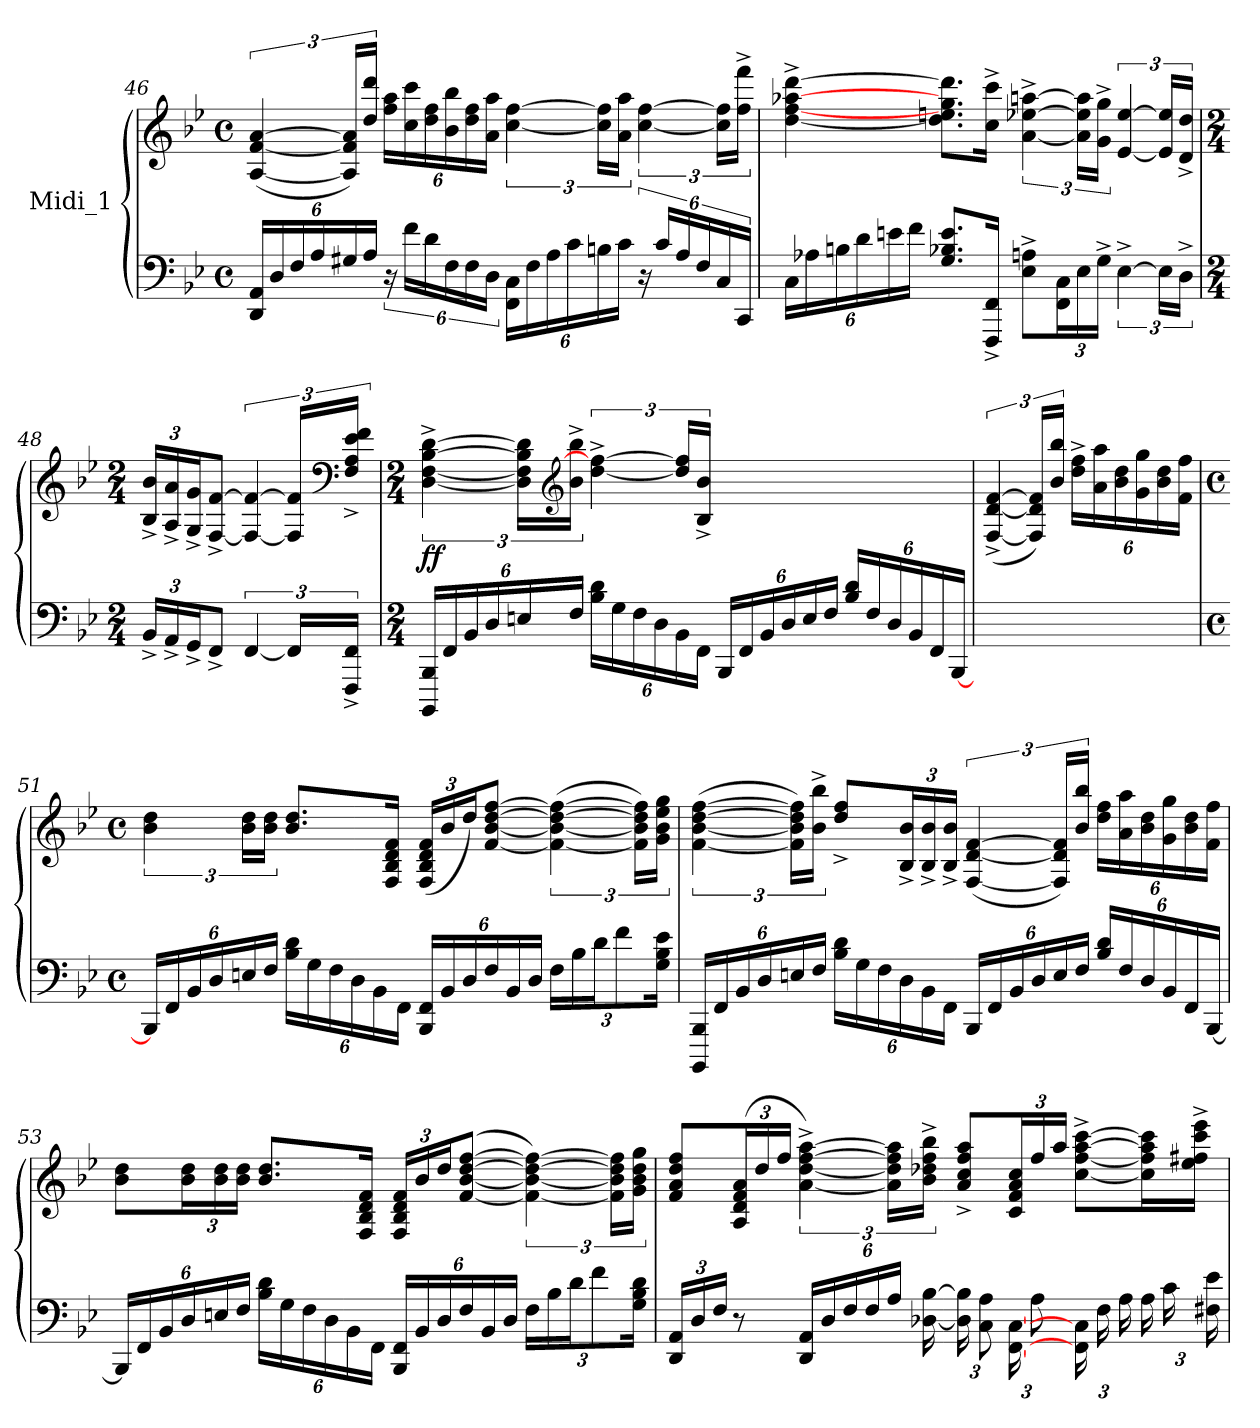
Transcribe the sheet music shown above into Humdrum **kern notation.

**kern	**kern	**dynam
*part1	*part1	*part1
*staff2	*staff1	*staff1/2
*I"Midi_1	*	*
!!LO:LB:g=z
*clefF4	*clefG2	*
*k[b-e-]	*k[b-e-]	*
*B-:	*B-:	*
*M4/4	*M4/4	*
*met(c)	*met(c)	*
*Xbrackettup	*	*
=46	=46	=46
24DD/ 24AA/LL	([6A/ [6f/ [6a/	.
24D/	.	.
24F/	.	.
24A/	.	.
24G#X/	24A/] 24f/] 24a/]LL)	.
24A/JJ	24dd/ 24ddd/JJ	.
*brackettup	*Xbrackettup	*
24r	24ff\ 24aa\LL	.
24f\LL	24cc\ 24ccc\	.
24d\	24dd\ 24ff\	.
*Xbrackettup	*	*
24F\	24b-\ 24bb-\	.
24F\	24dd\ 24ff\	.
24D\JJ	24a\ 24aa\JJ	.
*	*brackettup	*
24FF\ 24C\LL	[6cc\ [6ff\	.
24F\	.	.
24A\	.	.
24c\	.	.
24Bn\	24cc\] 24ff\]LL	.
24c\JJ	24a\ 24aa\JJ	.
*brackettup	*	*
24r	[6cc\ [6ff\	.
24c/LL	.	.
24A/	.	.
24F/	.	.
24C/	24cc\] 24ff\]LL	.
24CC/JJ	24ff\^ 24fff\^JJ	.
=47	=47	=47
*Xbrackettup	*	*
24C\LL	[4dd\^ [4ff\^ [4aa-X\^ [4ddd\^	.
24A-X\	.	.
24Bn\	.	.
24d\	.	.
24en\	.	.
24f\JJ	.	.
8.G/ 8.B-X/ 8.e/L	8.dd\] 8.een\ 8.gg\ 8.ddd\]L	.
16FFF/^ 16FF/^Jk	16cc\^ 16ccc\^Jk	.
8E-i\^ 8An\^L	[6a\^ [6ee-X\^ [6aan\^	.
24FF\ 24C\L	.	.
24E-\	24a\] 24ee-\] 24aa\]LL	.
24G^\JJ	24g\^ 24gg\^JJ	.
*brackettup	*	*
[6E-^\	[6e-/ [6ee-/	.
24E-\LL]	24e-/] 24ee-/]LL	.
24D^\JJ	24d/^ 24dd/^JJ	.
!!LO:LB:g=z
=48	=48	=48
*M2/4	*M2/4	*
*Xbrackettup	*Xbrackettup	*
24BB-^/LL	24B-/^ 24b-/^LL	.
24AA^/	24A/^ 24a/^	.
24GG^/J	24G/^ 24g/^J	.
8FF^/J	[8F/^ [8f/^J	.
*brackettup	*brackettup	*
[6FF/	6F/_ 6f/_	.
24FF/LL]	24F/] 24f/]LL	.
*	*clefF4	*
24FFF/^ 24FF/^JJ	24F/^ 24A/^ 24e-/^ 24f/^JJ	.
=49	=49	=49
*M2/4	*M2/4	*
*Xbrackettup	*	*
!	!	!LO:DY:b
24BBBB-/ 24BBB-/LL	[6D\^ [6F\^ [6B-\^ [6d\^	ff
24FF/	.	.
24BB-/	.	.
24D/	.	.
24En/	24D\] 24F\] 24B-\] 24d\]LL	.
*	*clefG2	*
24F/JJ	24b-\^ 24bb-\^JJ	.
24B-\ 24d\LL	[6dd\^ 6ff\_^	.
24G\	.	.
24F\	.	.
24D\	.	.
24BB-\	24dd/] 24ff/]LL	.
24FF\JJ	24B-/^ 24b-/^JJ	.
24BBB-/LL	2ryy	.
24FF/	.	.
24BB-/	.	.
24D/	.	.
24E/	.	.
24F/JJ	.	.
24B-/ 24d/LL	.	.
24F/	.	.
24D/	.	.
24BB-/	.	.
24FF/	.	.
[24BBB-/JJ	.	.
!!LO:LB:g=z
=50	=50	=50
2ryy	([6F/^ [6d/^ [6f/^	.
*	*Xbrackettup	*
.	24F/] 24d/] 24f/]LL)	.
.	24b-/ 24bb-/JJ	.
.	24dd\^ 24ff\^LL	.
.	24a\ 24aa\	.
.	24b-\ 24dd\	.
.	24g\ 24gg\	.
*	*brackettup	*
.	24b-\ 24dd\	.
.	24f\ 24ff\JJ	.
!!LO:LB:g=z
=51	=51	=51
*M4/4	*M4/4	*
*met(c)	*met(c)	*
24BBB-/LL]	6b-\ 6dd\	.
24FF/	.	.
24BB-/	.	.
24D/	.	.
*	*Xbrackettup	*
24En/	24b-\ 24dd\LL	.
24F/JJ	24b-\ 24dd\JJ	.
24B-\ 24d\LL	8.b-/ 8.dd/L	.
24G\	.	.
24F\	.	.
24D\	.	.
24BB-\	.	.
.	16F/ 16B-/ 16d/ 16f/Jk	.
24FF\JJ	.	.
24BBB-/ 24FF/LL	(24F/ 24B-/ 24d/ 24f/LL	.
24BB-/	24b-/	.
24D/	24dd/J)	.
24F/	[8f/ [8b-/ [8dd/ [8ff/J	.
24BB-/	.	.
24D/JJ	.	.
*	*brackettup	*
24F\LL	(>6f\_ 6b-\_ 6dd\_ 6ff\_	.
24B-\	.	.
24d\J	.	.
12f\	.	.
.	24f\] 24b-\] 24dd\] 24ff\]LL)	.
24G\ 24B-\ 24e-\Jk	24g\ 24b-\ 24ee-\ 24gg\JJ	.
=52	=52	=52
24BBBB-/ 24BBB-/LL	(>[6f\ [6b-\ [6dd\ [6ff\	.
24FF/	.	.
24BB-/	.	.
24D/	.	.
24En/	24f\] 24b-\] 24dd\] 24ff\]LL)	.
24F/JJ	24b-\^ 24bb-\^JJ	.
24B-\ 24d\LL	8dd/^ 8ff/^L	.
24G\	.	.
24F\	.	.
*	*Xbrackettup	*
24D\	24B-/^ 24b-/^L	.
24BB-\	24B-/^ 24b-/^	.
24FF\JJ	24B-/^ 24b-/^JJ	.
*	*brackettup	*
24BBB-/LL	([6F/ [6d/ [6f/	.
24FF/	.	.
24BB-/	.	.
24D/	.	.
24E/	24F/] 24d/] 24f/]LL)	.
24F/JJ	24b-/ 24bb-/JJ	.
24B-/ 24d/LL	24dd\ 24ff\LL	.
24F/	24a\ 24aa\	.
24D/	24b-\ 24dd\	.
24BB-/	24g\ 24gg\	.
24FF/	24b-\ 24dd\	.
[24BBB-/JJ	24f\ 24ff\JJ	.
!!LO:LB:g=z
=53	=53	=53
24BBB-/LL]	8b-\ 8dd\L	.
24FF/	.	.
24BB-/	.	.
*	*Xbrackettup	*
24D/	24b-\ 24dd\L	.
24En/	24b-\ 24dd\	.
24F/JJ	24b-\ 24dd\JJ	.
24B-\ 24d\LL	8.b-/ 8.dd/L	.
24G\	.	.
24F\	.	.
24D\	.	.
24BB-\	.	.
.	16F/ 16B-/ 16d/ 16f/Jk	.
24FF\JJ	.	.
24BBB-/ 24FF/LL	24F/ 24B-/ 24d/ 24f/LL	.
24BB-/	24b-/	.
24D/	24dd/J	.
24F/	(>[8f/ [8b-/ [8dd/ [8ff/J	.
24BB-/	.	.
24D/JJ	.	.
*	*brackettup	*
24F\LL	6f\_ 6b-\_ 6dd\_ 6ff\_)	.
24B-\	.	.
24d\J	.	.
12f\	.	.
.	24f\] 24b-\] 24dd\] 24ff\]LL	.
24G\ 24B-\ 24d\Jk	24g\ 24b-\ 24dd\ 24gg\JJ	.
=54	=54	=54
24DD/ 24AA/LL	8f/ 8a/ 8dd/ 8ff/L	.
24D/	.	.
24F/JJ	.	.
*	*Xbrackettup	*
8r	(24A/ 24d/ 24f/ 24a/L	.
.	24dd/	.
.	24ff/JJ	.
*	*brackettup	*
24DD/ 24AA/LL	[6a\^ [6dd\^ [6ff\^ [6aa\^)	.
24D/	.	.
24F/	.	.
24F/	.	.
24A/JJ	24a\] 24dd\] 24ff\] 24aa\]LL	.
[24D-X\ [24B-\L	24b-\^ 24dd-X\^ 24ff\^ 24bb-\^JJ	.
24D-\] 24B-\]L	8a/^ 8cc/^ 8ff/^ 8aa/^L	.
12C\ 12A\	.	.
*	*Xbrackettup	*
[24FF\ [24C\K	24c/ 24f/ 24a/ 24cc/L	.
12A\J	24ff/	.
.	24aa/JJ	.
24FF\] 24C\]LL	[8cc\^ [8ff\^ [8aa\^ [8ccc\^L	.
24F\	.	.
24A\	.	.
24A\	16cc\] 16ff\] 16aa\] 16ccc\]L	.
24c\	.	.
.	16ee-\^ 16ff#X\^ 16ccc\^ 16eee-\^JJ	.
24F#X\ 24e-\JJ	.	.
=	=	=
*-	*-	*-
